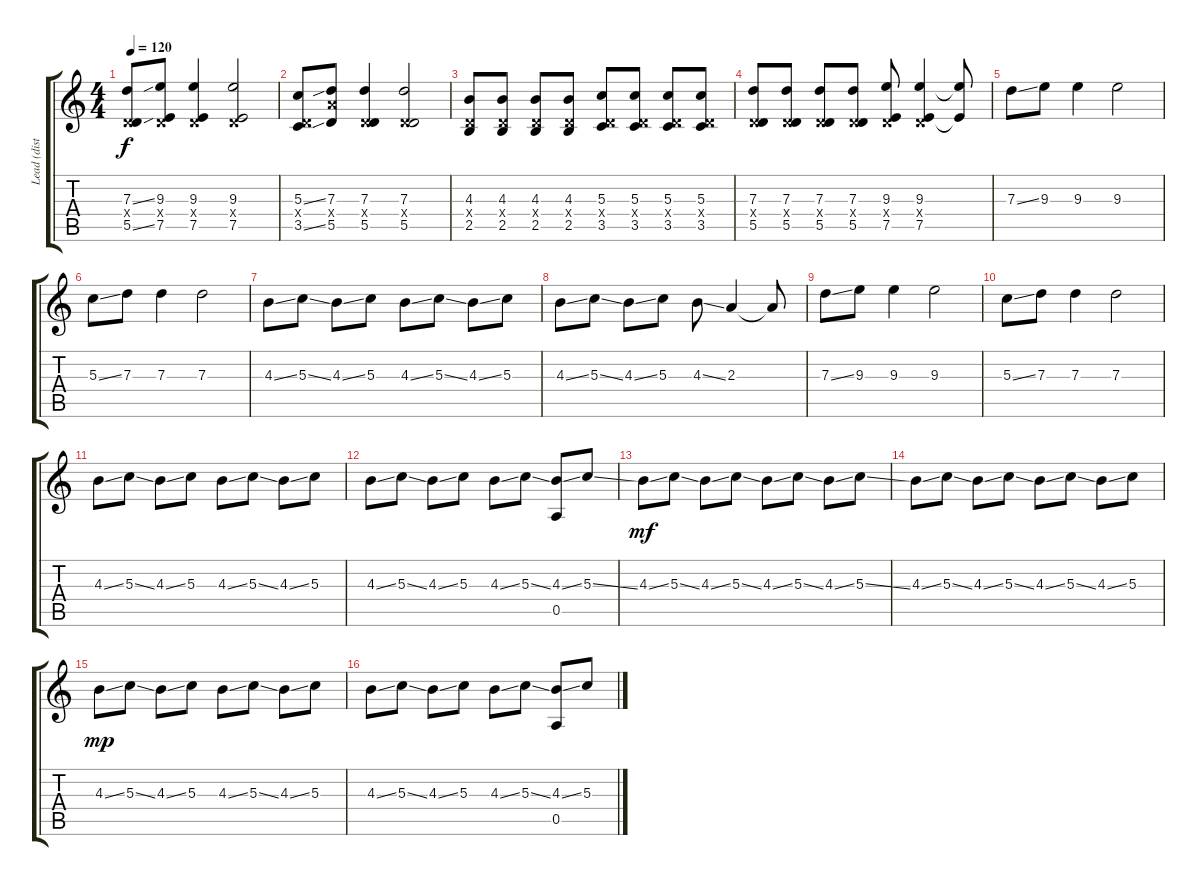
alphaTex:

\track ("Lead (dist.)" "Lead (dist") {instrument distortionguitar}
\staff {score tabs}
\tuning (E4 B3 G3 D3 A2 E2) {hide}
\ts (4 4)
\tempo 120
\clef g2
\ks c
(7.3{ss} 0.4{x} 5.5{ss}).8{dy f} (9.3 0.4{x} 7.5).8 (9.3 0.4{x} 7.5).4 (9.3 0.4{x} 7.5).2 |
(5.3{ss} 0.4{x} 3.5{ss}).8 (7.3 7.4{x} 5.5).8 (7.3 0.4{x} 5.5).4 (7.3 0.4{x} 5.5).2 |
(4.3 0.4{x} 2.5).8 (4.3 0.4{x} 2.5).8 (4.3 0.4{x} 2.5).8 (4.3 0.4{x} 2.5).8 (5.3 0.4{x} 3.5).8 (5.3 0.4{x} 3.5).8 (5.3 0.4{x} 3.5).8 (5.3 0.4{x} 3.5).8 |
(7.3 0.4{x} 5.5).8 (7.3 0.4{x} 5.5).8 (7.3 0.4{x} 5.5).8 (7.3 0.4{x} 5.5).8 (9.3 0.4{x} 7.5).8 (9.3 0.4{x} 7.5).4 (9.3{t} 7.5{t}).8 |
7.3{ss}.8 9.3.8 9.3.4 9.3.2 |
5.3{ss}.8 7.3.8 7.3.4 7.3.2 |
4.3{ss}.8 5.3{ss}.8 4.3{ss}.8 5.3.8 4.3{ss}.8 5.3{ss}.8 4.3{ss}.8 5.3.8 |
4.3{ss}.8 5.3{ss}.8 4.3{ss}.8 5.3.8 4.3{ss}.8 2.3.4 2.3{t}.8 |
7.3{ss}.8 9.3.8 9.3.4 9.3.2 |
5.3{ss}.8 7.3.8 7.3.4 7.3.2 |
4.3{ss}.8 5.3{ss}.8 4.3{ss}.8 5.3.8 4.3{ss}.8 5.3{ss}.8 4.3{ss}.8 5.3.8 |
4.3{ss}.8 5.3{ss}.8 4.3{ss}.8 5.3.8 4.3{ss}.8 5.3{ss}.8 (4.3{ss} 0.5).8 5.3{ss}.8 |
4.3{ss}.8{dy mf} 5.3{ss}.8 4.3{ss}.8 5.3{ss}.8 4.3{ss}.8 5.3{ss}.8 4.3{ss}.8 5.3{ss}.8 |
4.3{ss}.8 5.3{ss}.8 4.3{ss}.8 5.3{ss}.8 4.3{ss}.8 5.3{ss}.8 4.3{ss}.8 5.3.8 |
4.3{ss}.8{dy mp} 5.3{ss}.8 4.3{ss}.8 5.3.8 4.3{ss}.8 5.3{ss}.8 4.3{ss}.8 5.3.8 |
4.3{ss}.8 5.3{ss}.8 4.3{ss}.8 5.3.8 4.3{ss}.8 5.3{ss}.8 (4.3{ss} 0.5).8 5.3{ss}.8
